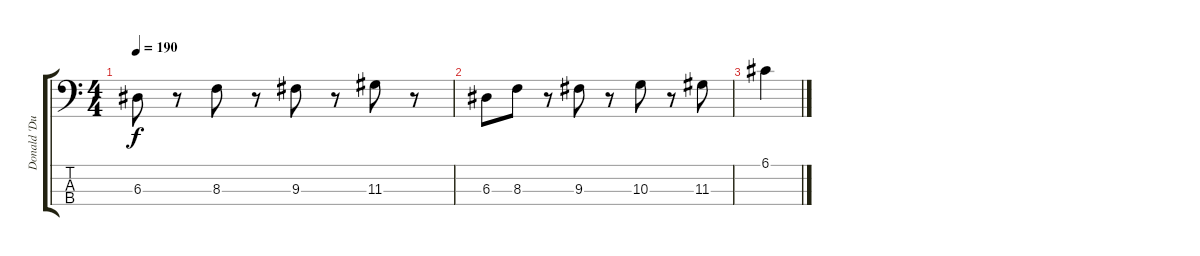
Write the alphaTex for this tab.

\track ("Donald 'Duck' Dunn" "Donald 'Du") {instrument electricbassfinger}
\staff {score tabs}
\tuning (G2 D2 A1 E1) {hide}
\ts (4 4)
\tempo 190
\clef f4
\ks c
6.3.8{dy f} r.8 8.3.8 r.8 9.3.8 r.8 11.3.8 r.8 |
6.3.8 8.3.8 r.8 9.3.8 r.8 10.3.8 r.8 11.3.8 |
6.1.4
